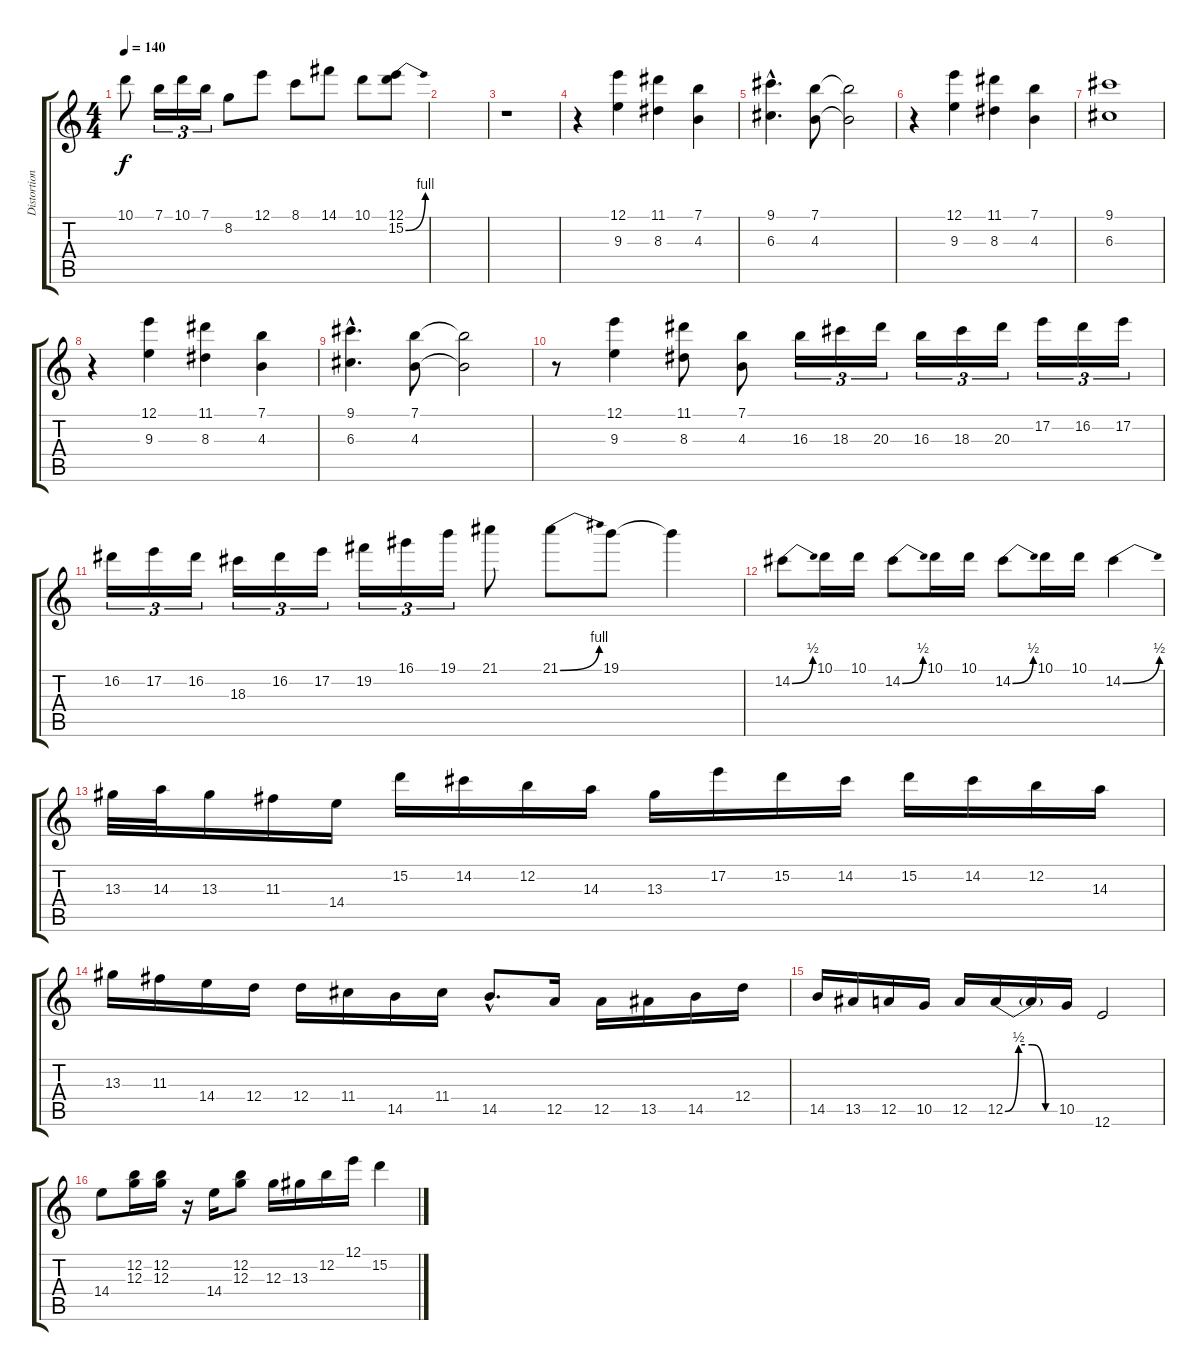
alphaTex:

\track ("Distortion Guitar" "Distortion") {instrument distortionguitar}
\staff {score tabs}
\tuning (E4 B3 G3 D3 A2 E2) {hide}
\ts (4 4)
\tempo 140
\clef g2
\ks c
10.1.8{dy f} 7.1.16{tu (3 2)} 10.1.16{tu (3 2)} 7.1.16{tu (3 2)} 8.2.8 12.1.8 8.1.8 14.1.8 10.1.8 (12.1 15.2{be (bend 0 0 60 4)}).8 |
|
r.1 |
r.4 (12.1 9.3).4 (11.1 8.3).4 (7.1 4.3).4 |
(9.1{hac} 6.3{hac}).4{d} (7.1 4.3).8 (7.1{t} 4.3{t}).2 |
r.4 (12.1 9.3).4 (11.1 8.3).4 (7.1 4.3).4 |
(9.1 6.3).1 |
r.4 (12.1 9.3).4 (11.1 8.3).4 (7.1 4.3).4 |
(9.1{hac} 6.3{hac}).4{d} (7.1 4.3).8 (7.1{t} 4.3{t}).2 |
r.8 (12.1 9.3).4 (11.1 8.3).8 (7.1 4.3).8 16.3.16{tu (3 2)} 18.3.16{tu (3 2)} 20.3.16{tu (3 2)} 16.3.16{tu (3 2)} 18.3.16{tu (3 2)} 20.3.16{tu (3 2)} 17.2.16{tu (3 2)} 16.2.16{tu (3 2)} 17.2.16{tu (3 2)} |
16.2.16{tu (3 2)} 17.2.16{tu (3 2)} 16.2.16{tu (3 2)} 18.3.16{tu (3 2)} 16.2.16{tu (3 2)} 17.2.16{tu (3 2)} 19.2.16{tu (3 2)} 16.1.16{tu (3 2)} 19.1.16{tu (3 2)} 21.1.8 21.1{be (bend 0 0 60 4)}.8 19.1.8 19.1{t}.4 |
14.2{be (bend 0 0 60 2)}.8 10.1.16 10.1.16 14.2{be (bend 0 0 60 2)}.8 10.1.16 10.1.16 14.2{be (bend 0 0 60 2)}.8 10.1.16 10.1.16 14.2{be (bend 0 0 60 2)}.4 |
13.3.32 14.3.32 13.3.16 11.3.16 14.4.16 15.2.16 14.2.16 12.2.16 14.3.16 13.3.16 17.2.16 15.2.16 14.2.16 15.2.16 14.2.16 12.2.16 14.3.16 |
13.3.16 11.3.16 14.4.16 12.4.16 12.4.16 11.4.16 14.5.16 11.4.16 14.5{hac}.8{d} 12.5.16 12.5.16 13.5.16 14.5.16 12.4.16 |
14.5.16 13.5.16 12.5.16 10.5.16 12.5.16 12.5{be (custom 0 0 15 2 30 2 45 0 60 0)}.16 12.5{t}.16 10.5.16 12.6.2 |
14.4.8 (12.2 12.3).16 (12.2 12.3).16 r.16 14.4.16 (12.2 12.3).8 12.3.16 13.3.16 12.2.16 12.1.16 15.2.4
